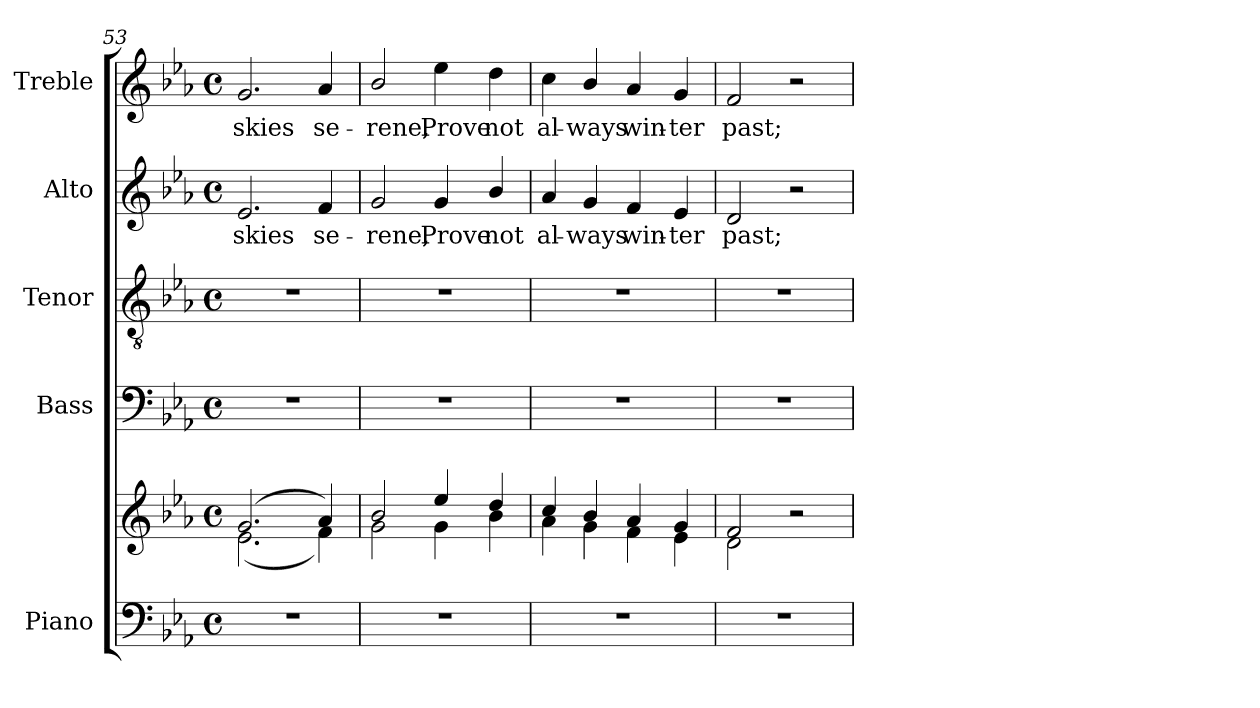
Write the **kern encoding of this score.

**kern	**kern	**kern	**kern	**kern	**text	**kern	**text
*part5	*part5	*part4	*part3	*part2	*part2	*part1	*part1
*staff6	*staff5	*staff4	*staff3	*staff2	*staff2	*staff1	*staff1
*I"Piano	*	*I"Bass	*I"Tenor	*I"Alto	*	*I"Treble	*
*I'Pno.	*	*I'B.	*I'T.	*I'A.	*	*	*
*clefF4	*clefG2	*clefF4	*clefGv2	*clefG2	*	*clefG2	*
*	*	*	*ITrd7c12	*	*	*	*
*k[b-e-a-]	*k[b-e-a-]	*k[b-e-a-]	*k[b-e-a-]	*k[b-e-a-]	*	*k[b-e-a-]	*
*E-:	*E-:	*E-:	*E-:	*E-:	*	*E-:	*
*M4/4	*M4/4	*M4/4	*M4/4	*M4/4	*	*M4/4	*
*met(c)	*met(c)	*met(c)	*met(c)	*met(c)	*	*met(c)	*
=53	=53	=53	=53	=53	=53	=53	=53
*	*^	*	*	*	*	*	*
!	!	!	!	!	!	!LO:LY:b:color=#000000	!	!
!	!	!	!	!	!	!	!	!LO:LY:b:color=#000000
1r	(2.gi/	(2.e-i\	1r	1r	2.e-i/	skies	2.gi/	skies
!	!	!	!	!	!	!LO:LY:b:color=#000000	!	!
!	!	!	!	!	!	!	!	!LO:LY:b:color=#000000
.	4a-i/)	4fi\)	.	.	4fi/	se-	4a-i/	se-
=54	=54	=54	=54	=54	=54	=54	=54	=54
!	!	!	!	!	!	!LO:LY:b:color=#000000	!	!
!	!	!	!	!	!	!	!	!LO:LY:b:color=#000000
1r	2b-i/	2gi\	1r	1r	2gi/	-rene,	2b-i/	-rene,
!	!	!	!	!	!	!LO:LY:b:color=#000000	!	!
!	!	!	!	!	!	!	!	!LO:LY:b:color=#000000
.	4ee-i/	4gi\	.	.	4gi/	Prove	4ee-i\	Prove
!	!	!	!	!	!	!LO:LY:b:color=#000000	!	!
!	!	!	!	!	!	!	!	!LO:LY:b:color=#000000
.	4ddi/	4b-i\	.	.	4b-i/	not	4ddi\	not
=55	=55	=55	=55	=55	=55	=55	=55	=55
!	!	!	!	!	!	!LO:LY:b:color=#000000	!	!
!	!	!	!	!	!	!	!	!LO:LY:b:color=#000000
1r	4cci/	4a-i\	1r	1r	4a-i/	al-	4cci\	al-
!	!	!	!	!	!	!LO:LY:b:color=#000000	!	!
!	!	!	!	!	!	!	!	!LO:LY:b:color=#000000
.	4b-i/	4gi\	.	.	4gi/	-ways	4b-i/	-ways
!	!	!	!	!	!	!LO:LY:b:color=#000000	!	!
!	!	!	!	!	!	!	!	!LO:LY:b:color=#000000
.	4a-i/	4fi\	.	.	4fi/	win-	4a-i/	win-
!	!	!	!	!	!	!LO:LY:b:color=#000000	!	!
!	!	!	!	!	!	!	!	!LO:LY:b:color=#000000
.	4gi/	4e-i\	.	.	4e-i/	-ter	4gi/	-ter
=56	=56	=56	=56	=56	=56	=56	=56	=56
!	!	!	!	!	!	!LO:LY:b:color=#000000	!	!
!	!	!	!	!	!	!	!	!LO:LY:b:color=#000000
1r	2fi/	2di\	1r	1r	2di/	past;	2fi/	past;
.	2ryy	2r	.	.	2r	.	2r	.
*	*v	*v	*	*	*	*	*	*
=	=	=	=	=	=	=	=
*-	*-	*-	*-	*-	*-	*-	*-
